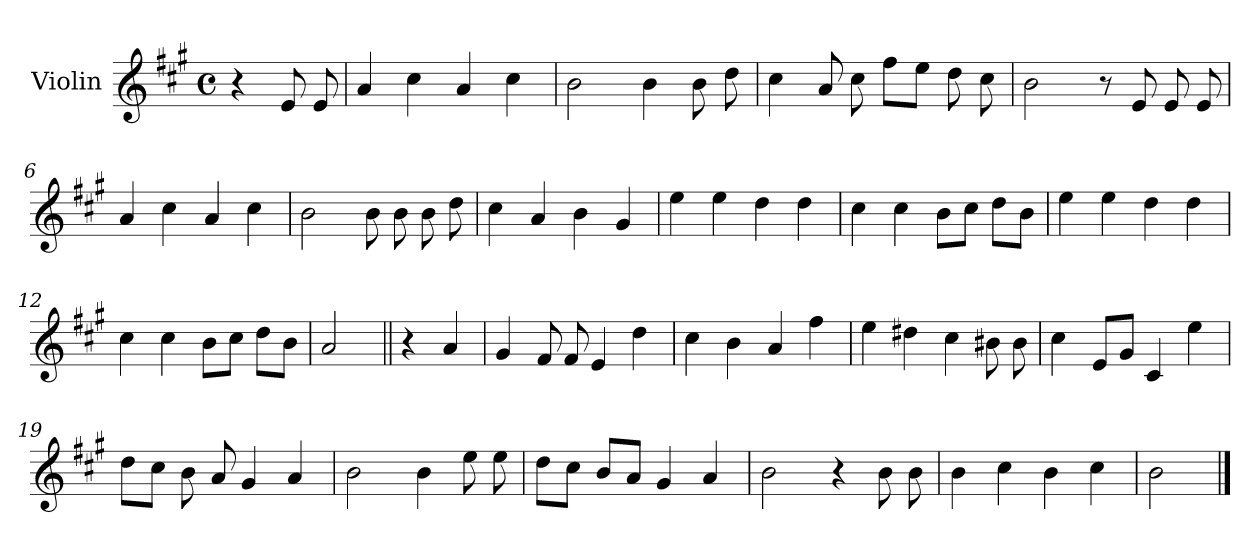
**kern	**dynam
*part1	*part1
*staff1	*staff1
*I"Violin	*
*I'Vln.	*
*clefG2	*
*k[f#c#g#]	*
*M4/4	*
*met(c)	*
=1	=1
4r	Allegretto
8e	.
8e	.
=2	=2
4a	.
4cc#	.
4a	.
4cc#	.
=3	=3
2b	.
4b	.
8b	.
8dd	.
=4	=4
4cc#	.
8a	.
8cc#	.
8ff#L	.
8eeJ	.
8dd	.
8cc#	.
=5	=5
2b	.
8r	.
8e	.
8e	.
8e	.
=6	=6
4a	.
4cc#	.
4a	.
4cc#	.
!!LO:LB:g=z
=7	=7
2b	.
8b	.
8b	.
8b	.
8dd	.
=8	=8
4cc#	.
4a	.
4b	.
4g#	.
=9	=9
4ee	.
4ee	.
4dd	.
4dd	.
=10	=10
4cc#	.
4cc#	.
8bL	.
8cc#J	.
8ddL	.
8bJ	.
=11	=11
4ee	.
4ee	.
4dd	.
4dd	.
=12	=12
4cc#	.
4cc#	.
8bL	.
8cc#J	.
8ddL	.
8bJ	.
!!LO:LB:g=z
=13	=13
2a	.
=14||	=14||
4r	.
4a	.
=15	=15
4g#	.
8f#	.
8f#	.
4e	.
4dd	.
=16	=16
4cc#	.
4b	.
4a	.
4ff#	.
=17	=17
4ee	.
4dd#X	.
4cc#	.
8b#X	.
8b#	.
=18	=18
4cc#	.
8eL	.
8g#J	.
4c#	.
4ee	.
=19	=19
8ddL	.
8cc#J	.
8b	.
8a	.
4g#	.
4a	.
!!LO:LB:g=z
=20	=20
2b	.
4b	.
8ee	.
8ee	.
=21	=21
8ddL	.
8cc#J	.
8bL	.
8aJ	.
4g#	.
4a	.
=22	=22
2b	.
4r	.
8b	.
8b	.
=23	=23
4b	.
4cc#	.
4b	.
4cc#	.
=24	=24
2b	.
==	==
*-	*-
